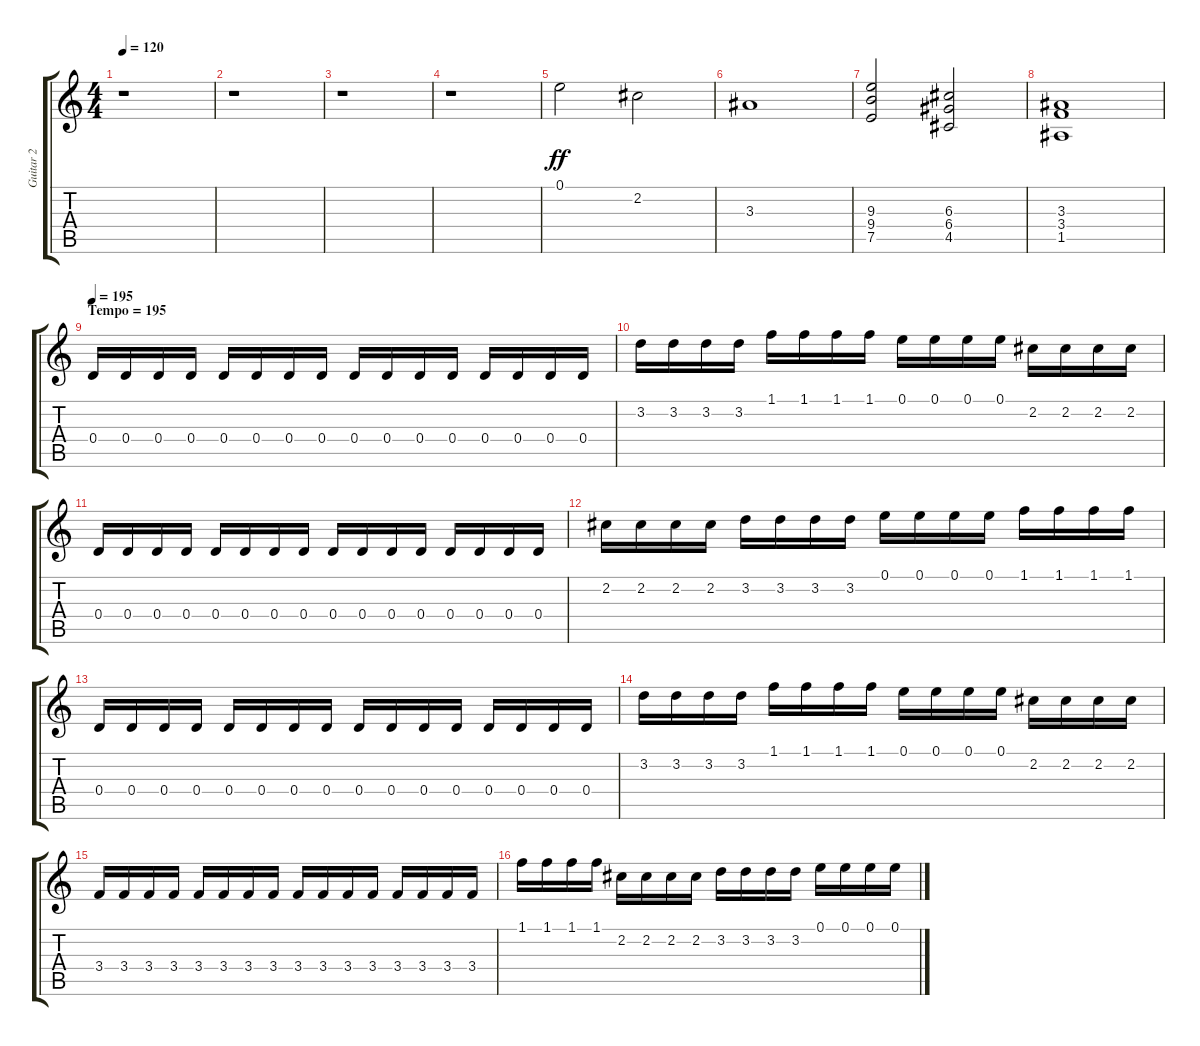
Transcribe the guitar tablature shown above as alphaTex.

\track ("Guitar 2" "Guitar 2") {instrument distortionguitar}
\staff {score tabs}
\tuning (E4 B3 G3 D3 A2 E2) {hide}
\ts (4 4)
\tempo 120
\clef g2
\ks c
r.1{dy ff instrument distortionguitar} |
r.1 |
r.1 |
r.1 |
0.1.2 2.2.2 |
3.3.1 |
(9.3 9.4 7.5).2 (6.3 6.4 4.5).2 |
(3.3 3.4 1.5).1 |
\section ("" "Tempo = 195")
\tempo 195
0.4.16 0.4.16 0.4.16 0.4.16 0.4.16 0.4.16 0.4.16 0.4.16 0.4.16 0.4.16 0.4.16 0.4.16 0.4.16 0.4.16 0.4.16 0.4.16 |
3.2.16 3.2.16 3.2.16 3.2.16 1.1.16 1.1.16 1.1.16 1.1.16 0.1.16 0.1.16 0.1.16 0.1.16 2.2.16 2.2.16 2.2.16 2.2.16 |
0.4.16 0.4.16 0.4.16 0.4.16 0.4.16 0.4.16 0.4.16 0.4.16 0.4.16 0.4.16 0.4.16 0.4.16 0.4.16 0.4.16 0.4.16 0.4.16 |
2.2.16 2.2.16 2.2.16 2.2.16 3.2.16 3.2.16 3.2.16 3.2.16 0.1.16 0.1.16 0.1.16 0.1.16 1.1.16 1.1.16 1.1.16 1.1.16 |
0.4.16 0.4.16 0.4.16 0.4.16 0.4.16 0.4.16 0.4.16 0.4.16 0.4.16 0.4.16 0.4.16 0.4.16 0.4.16 0.4.16 0.4.16 0.4.16 |
3.2.16 3.2.16 3.2.16 3.2.16 1.1.16 1.1.16 1.1.16 1.1.16 0.1.16 0.1.16 0.1.16 0.1.16 2.2.16 2.2.16 2.2.16 2.2.16 |
3.4.16 3.4.16 3.4.16 3.4.16 3.4.16 3.4.16 3.4.16 3.4.16 3.4.16 3.4.16 3.4.16 3.4.16 3.4.16 3.4.16 3.4.16 3.4.16 |
1.1.16 1.1.16 1.1.16 1.1.16 2.2.16 2.2.16 2.2.16 2.2.16 3.2.16 3.2.16 3.2.16 3.2.16 0.1.16 0.1.16 0.1.16 0.1.16
